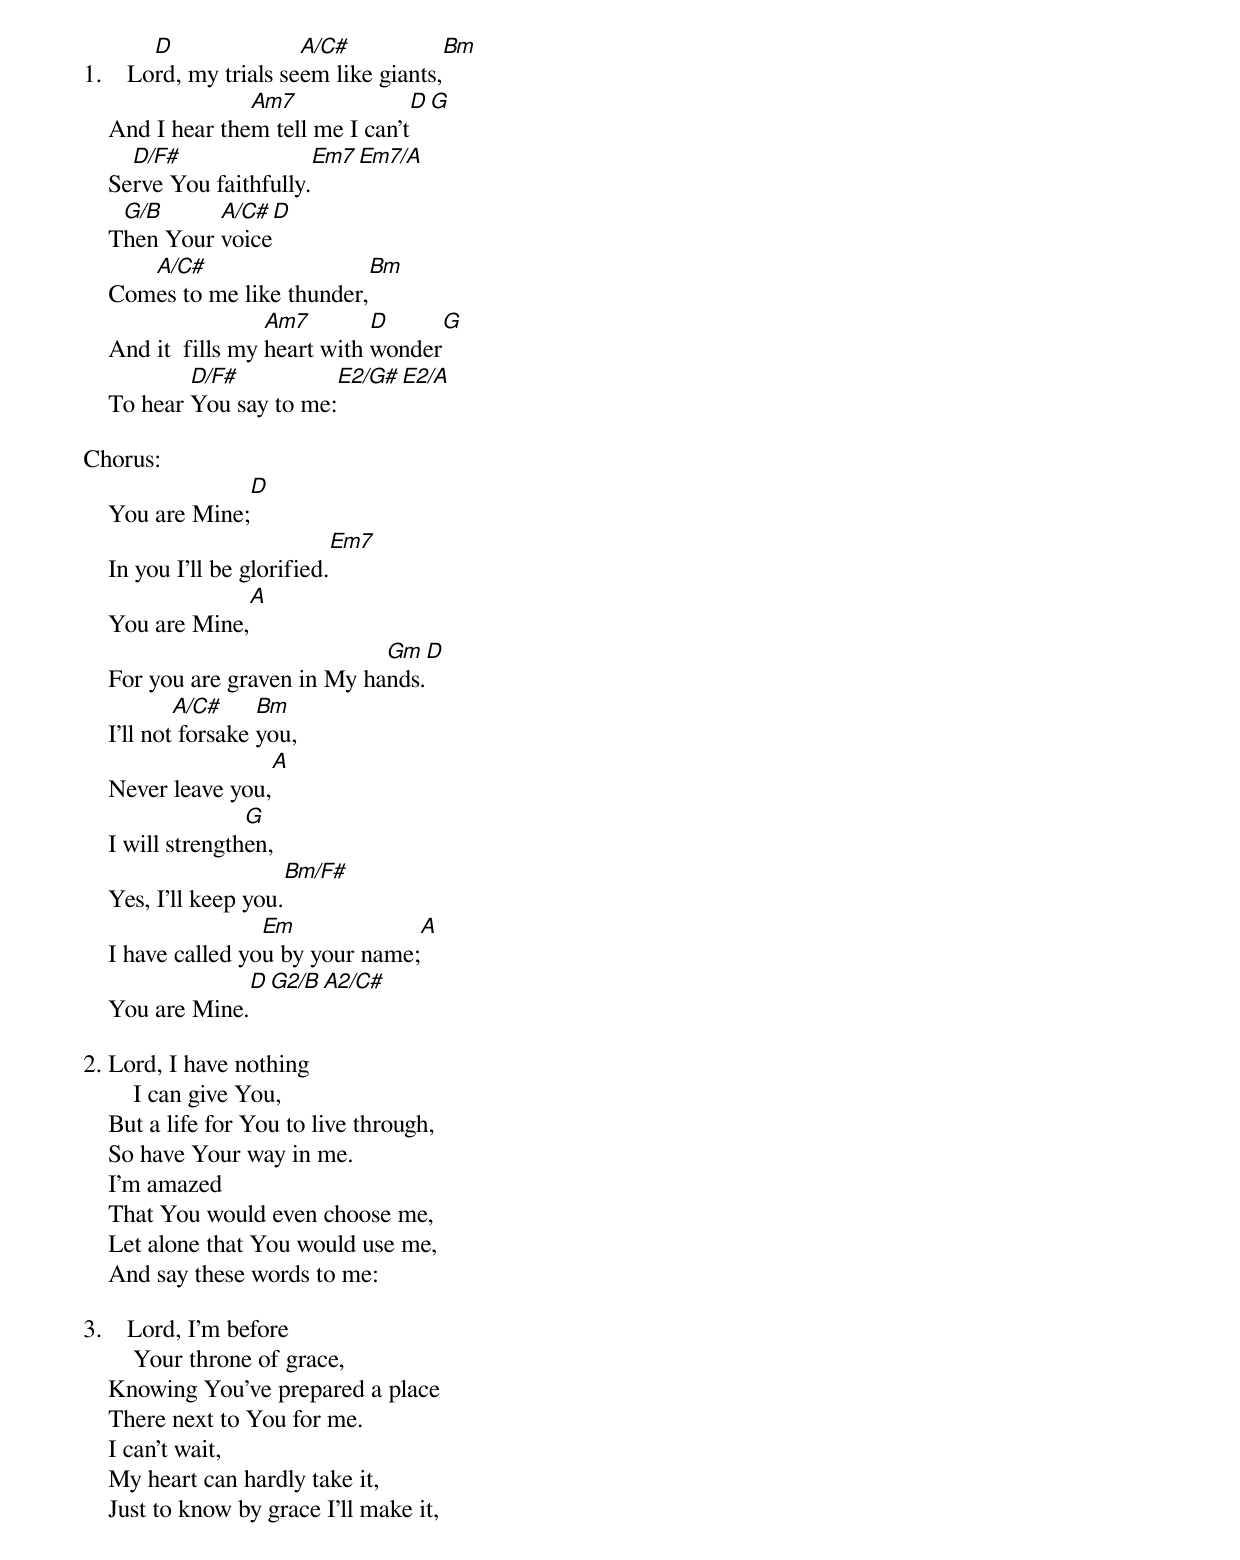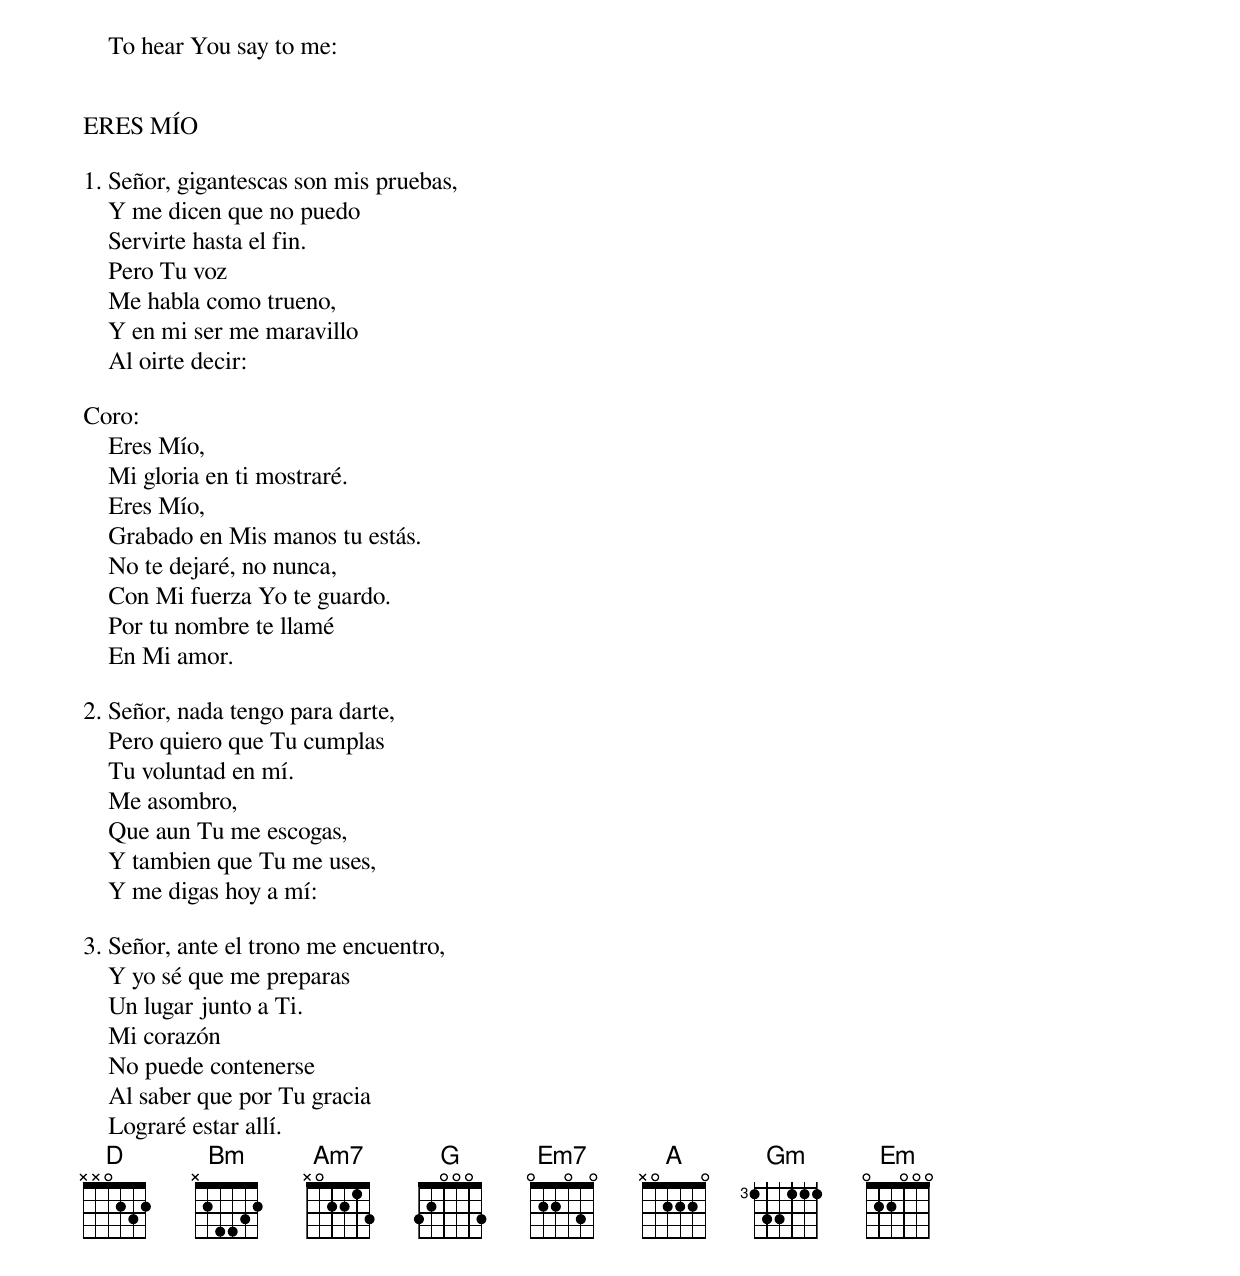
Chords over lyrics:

        D               A/C#                      Bm
1.    Lord, my trials seem like giants,
                  Am7              D          G
    And I hear them tell me I can’t
      D/F#                        Em7    Em7/A
    Serve You faithfully.
     G/B      A/C#   D
    Then Your voice
       A/C#                          Bm
    Comes to me like thunder,
                     Am7        D                     G
    And it  fills my heart with wonder
            D/F#                        E2/G#       E2/A
    To hear You say to me:

Chorus:
                          D
    You are Mine;
                                  Em7
    In you I’ll be glorified.
                          A
    You are Mine,
                               Gm                     D
    For you are graven in My hands.
            A/C#     Bm
    I’ll not forsake you,
                    A
    Never leave you,
                   G
    I will strengthen,
                       Bm/F#
    Yes, I’ll keep you.
                    Em                                 A
    I have called you by your name;
                          D      G2/B A2/C#
    You are Mine.

2. Lord, I have nothing
        I can give You,
    But a life for You to live through,
    So have Your way in me.
    I’m amazed
    That You would even choose me,
    Let alone that You would use me,
    And say these words to me:

3.    Lord, I’m before
        Your throne of grace,
    Knowing You’ve prepared a place
    There next to You for me.
    I can’t wait,
    My heart can hardly take it,
    Just to know by grace I’ll make it,
    To hear You say to me:


ERES MÍO

1. Señor, gigantescas son mis pruebas,
    Y me dicen que no puedo
    Servirte hasta el fin.
    Pero Tu voz
    Me habla como trueno,
    Y en mi ser me maravillo
    Al oirte decir:

Coro:
    Eres Mío,
    Mi gloria en ti mostraré.
    Eres Mío,
    Grabado en Mis manos tu estás.
    No te dejaré, no nunca,
    Con Mi fuerza Yo te guardo.
    Por tu nombre te llamé
    En Mi amor.

2. Señor, nada tengo para darte,
    Pero quiero que Tu cumplas
    Tu voluntad en mí.
    Me asombro,
    Que aun Tu me escogas,
    Y tambien que Tu me uses,
    Y me digas hoy a mí:

3. Señor, ante el trono me encuentro,
    Y yo sé que me preparas
    Un lugar junto a Ti.
    Mi corazón
    No puede contenerse
    Al saber que por Tu gracia
    Lograré estar allí.
